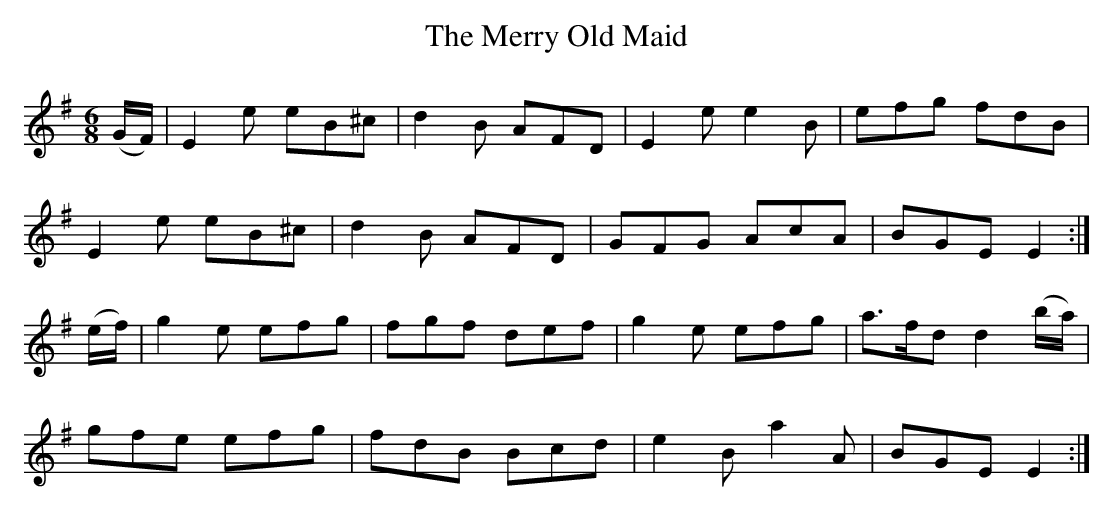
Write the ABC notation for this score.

X:1
T: Merry Old Maid, The
M: 6/8
L: 1/8
K: Em
(G/F/) | E2e eB^c | d2B AFD | E2e e2B | efg fdB |
E2e eB^c | d2B AFD | GFG AcA | BGE E2 :|
(e/f/) | g2e efg | fgf def | g2e efg | a>fd d2 (b/a/) |
gfe efg | fdB Bcd | e2B a2A | BGE E2 :|
